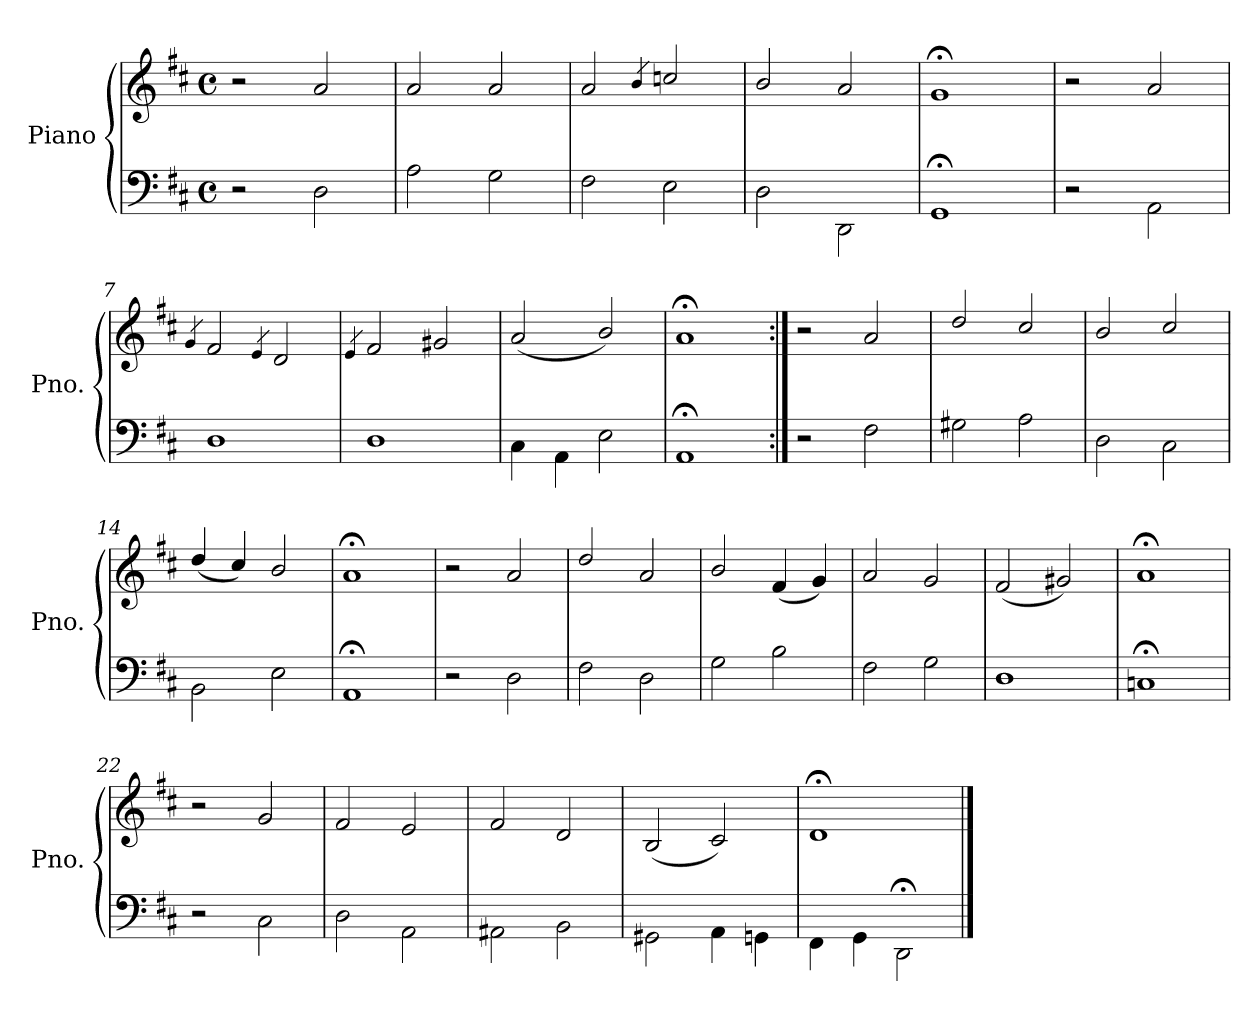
**kern	**kern
*part1	*part1
*staff2	*staff1
*I"Piano	*
*I'Pno.	*
*clefF4	*clefG2
*k[f#c#]	*k[f#c#]
*D:	*D:
*M4/4	*M4/4
*met(c)	*met(c)
=1	=1
2r	2r
2D\	2a/
=2	=2
2A\	2a/
2G\	2a/
=3	=3
2F#\	2a/
.	4qb/
2E\	2ccn/
=4	=4
2D\	2b/
2DD\	2a/
=5	=5
1GG;	1g;<
=6	=6
2r	2r
2AA\	2a/
=7	=7
.	4qg/
1D	2f#/
.	4qe/
.	2d/
=8	=8
.	4qe/
1D	2f#/
.	2g#X/
=9	=9
4C#\	(2a/
4AA\	.
2E\	2b/)
=10	=10
1AA;	1a;<
!!LO:LB:g=z
=11:|!	=11:|!
2r	2r
2F#\	2a/
=12	=12
2G#X\	2dd/
2A\	2cc#/
=13	=13
2D\	2b/
2C#\	2cc#/
=14	=14
2BB\	(4dd/
.	4cc#/)
2E\	2b/
=15	=15
1AA;	1a;<
=16	=16
2r	2r
2D\	2a/
=17	=17
2F#\	2dd/
2D\	2a/
=18	=18
2G\	2b/
2B\	(4f#/
.	4g/)
=19	=19
2F#\	2a/
2G\	2g/
=20	=20
1D	(2f#/
.	2g#X/)
=21	=21
1Cn;	1a;<
!!LO:LB:g=z
=22	=22
2r	2r
2C#\	2g/
=23	=23
2D\	2f#/
2AA\	2e/
=24	=24
2AA#X\	2f#/
2BB\	2d/
=25	=25
2GG#X\	(2B/
4AA\	2c#/)
4GGn\	.
=26	=26
4FF#\	1d;<
4GG\	.
2DD;\	.
==	==
*-	*-
